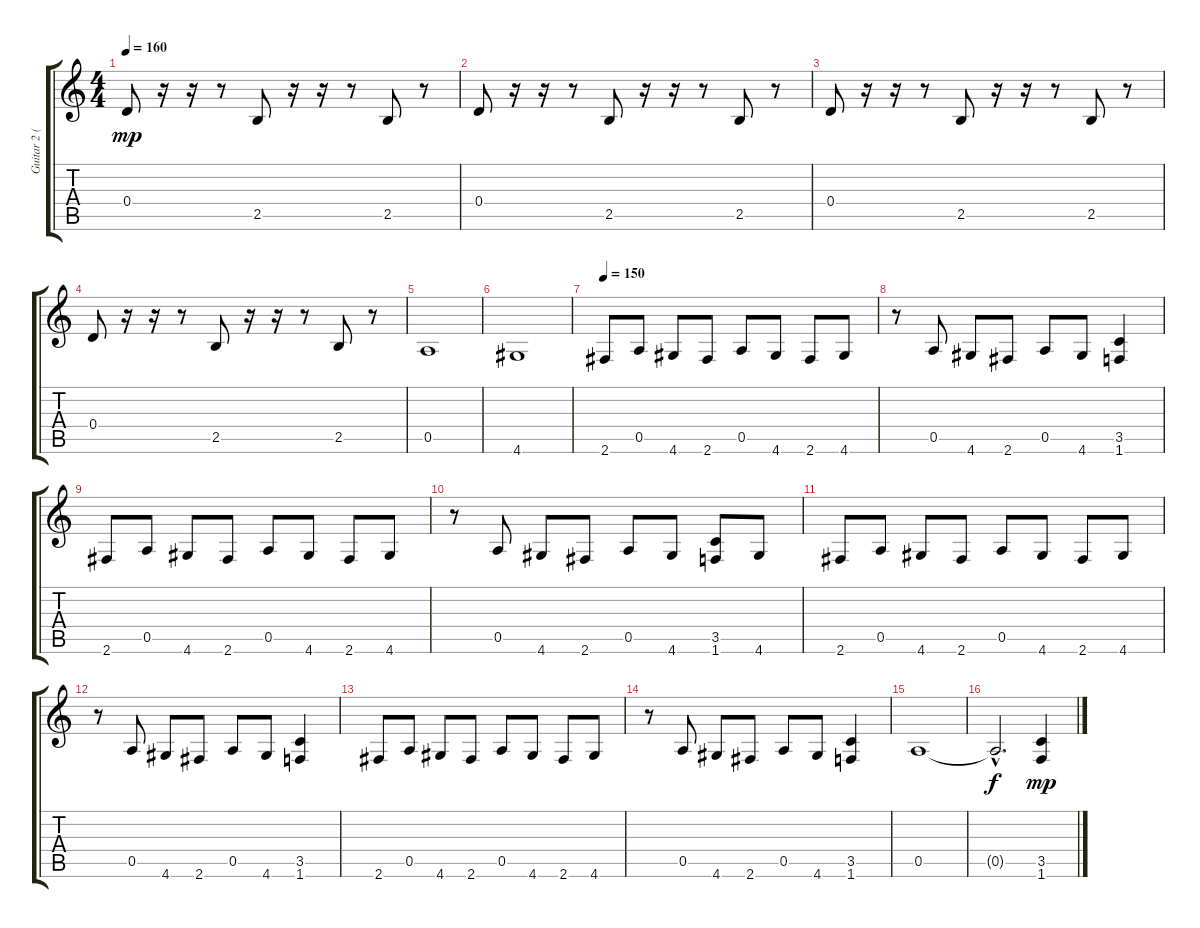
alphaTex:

\track ("Guitar 2 (Lead)           " "Guitar 2 (") {instrument distortionguitar}
\staff {score tabs}
\tuning (E4 B3 G3 D3 A2 E2) {hide}
\ts (4 4)
\tempo 160
\clef g2
\ks c
0.4.8{dy mp} r.16 r.16 r.8 2.5.8 r.16 r.16 r.8 2.5.8 r.8 |
0.4.8 r.16 r.16 r.8 2.5.8 r.16 r.16 r.8 2.5.8 r.8 |
0.4.8 r.16 r.16 r.8 2.5.8 r.16 r.16 r.8 2.5.8 r.8 |
0.4.8 r.16 r.16 r.8 2.5.8 r.16 r.16 r.8 2.5.8 r.8 |
0.5.1 |
4.6.1 |
\tempo 150
2.6.8 0.5.8 4.6.8 2.6.8 0.5.8 4.6.8 2.6.8 4.6.8 |
r.8 0.5.8 4.6.8 2.6.8 0.5.8 4.6.8 (3.5 1.6).4 |
2.6.8 0.5.8 4.6.8 2.6.8 0.5.8 4.6.8 2.6.8 4.6.8 |
r.8 0.5.8 4.6.8 2.6.8 0.5.8 4.6.8 (3.5 1.6).8 4.6.8 |
2.6.8 0.5.8 4.6.8 2.6.8 0.5.8 4.6.8 2.6.8 4.6.8 |
r.8 0.5.8 4.6.8 2.6.8 0.5.8 4.6.8 (3.5 1.6).4 |
2.6.8 0.5.8 4.6.8 2.6.8 0.5.8 4.6.8 2.6.8 4.6.8 |
r.8 0.5.8 4.6.8 2.6.8 0.5.8 4.6.8 (3.5 1.6).4 |
0.5.1 |
0.5{hac t}.2{d dy f} (3.5 1.6).4{dy mp}
